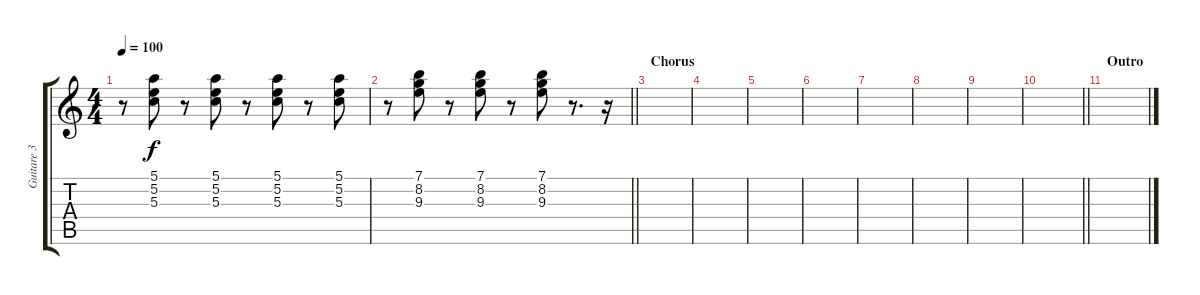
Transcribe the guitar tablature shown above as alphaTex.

\track ("Guitare 3" "Guitare 3") {instrument electricguitarclean}
\staff {score tabs}
\tuning (E4 B3 G3 D3 A2 E2) {hide}
\ts (4 4)
\tempo 100
\clef g2
\ks c
r.8{dy f} (5.1 5.2 5.3).8 r.8 (5.1 5.2 5.3).8 r.8 (5.1 5.2 5.3).8 r.8 (5.1 5.2 5.3).8 |
\barLineRight lightlight
r.8 (7.1 8.2 9.3).8 r.8 (7.1 8.2 9.3).8 r.8 (7.1 8.2 9.3).8 r.8{d} r.16 |
\section ("" "Chorus")
|
|
|
|
|
|
|
\barLineRight lightlight
|
\section ("" "Outro")
